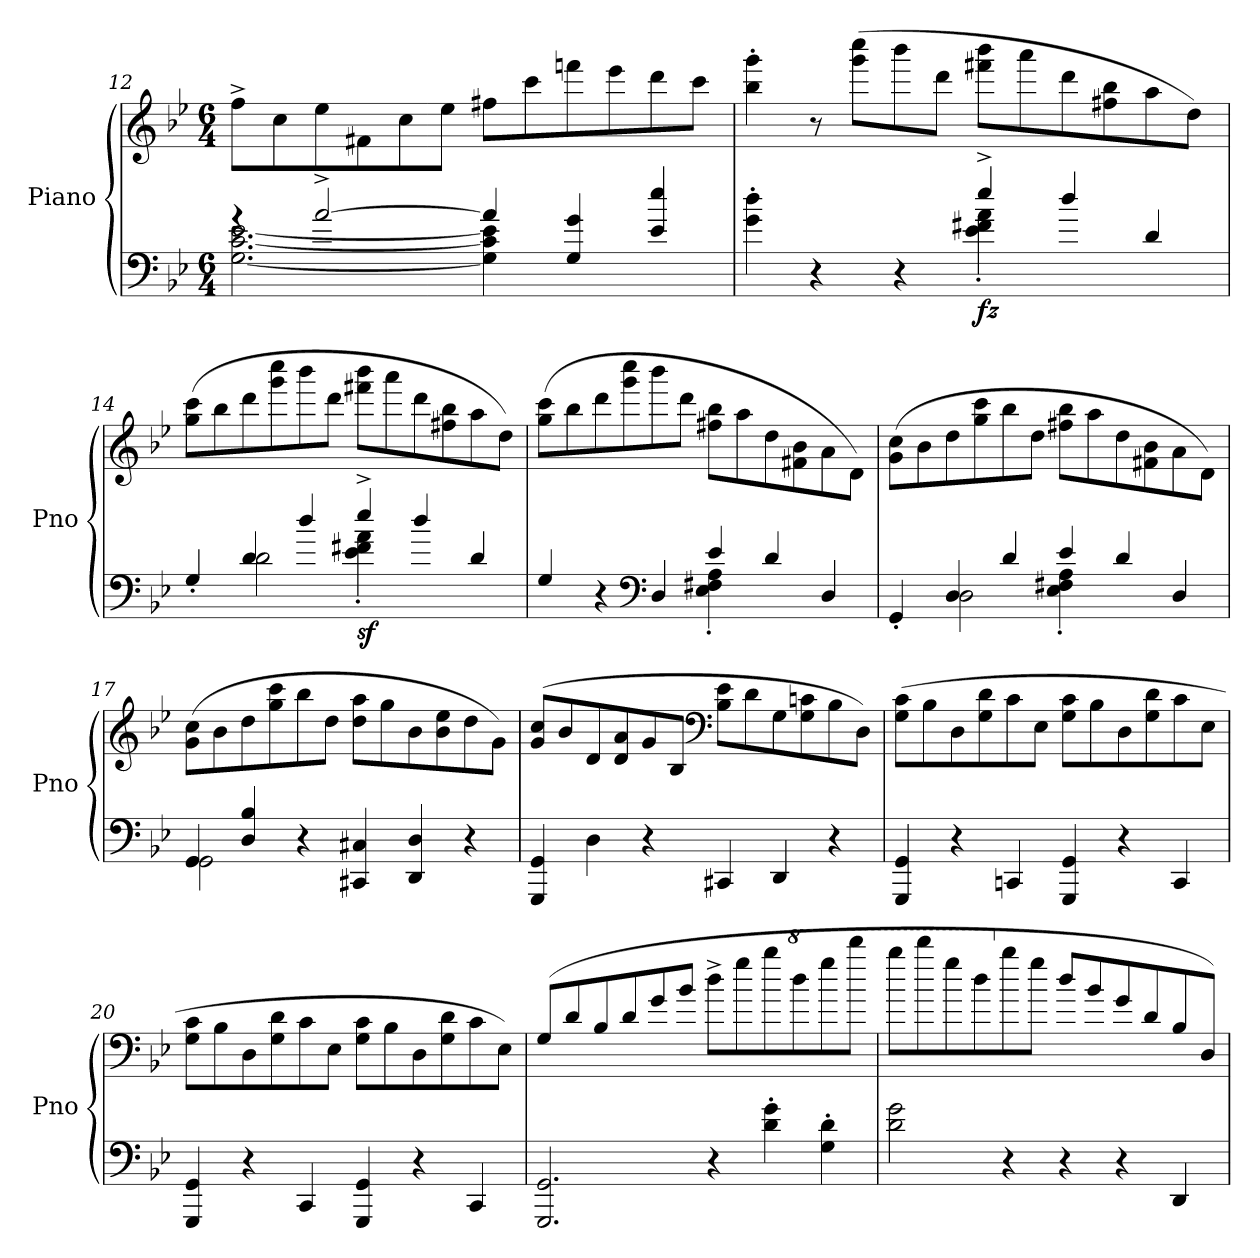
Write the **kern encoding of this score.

**kern	**kern	**dynam
*part1	*part1	*part1
*staff2	*staff1	*staff1/2
*I"Piano	*	*
*I'Pno	*	*
!!LO:LB:g=z
*clefF4	*clefG2	*
*k[b-e-]	*k[b-e-]	*
*M6/4	*M6/4	*
=12	=12	=12
*^	*	*
4rg	[2.G\ [2.c\ [2.e-\	8ff^\L	.
.	.	8cc\	.
[2a^/	.	8ee-\	.
.	.	8f#X\	.
.	.	8cc\	.
.	.	8ee-\J	.
4a/]	4G\] 4c\] 4e-\]	8ff#X\L	.
.	.	8ccc\	.
4G/ 4g/	2ryy	8fffn\	.
.	.	8eee-\	.
4e-/ 4ee-/	.	8ddd\	.
.	.	8ccc\J	.
=13	=13	=13	=13
!	!	!	!LO:DY:a=2
4g\' 4dd\'	2.ryy	4bb-\' 4ggg\'	other-dynamics
4r	.	8r	.
.	.	(>8ggg\ 8cccc\L	.
4r	.	8bbb-\	.
.	.	8ddd\J	.
!	!	!	!LO:DY:b=2
4ee-^/	4e-\' 4f#X\' 4a\'	8fff#X\ 8bbb-\L	fz
.	.	8aaa\	.
4dd/	2ryy	8ddd\	.
.	.	8ff#X\ 8bb-\	.
4d/	.	8aa\	.
.	.	8dd\J)	.
!!LO:LB:g=z
=14	=14	=14	=14
4G'/	4ryy	(>8gg\ 8ccc\L	.
.	.	8bb-\	.
4d/	2d\	8ddd\	.
.	.	8ggg\ 8cccc\	.
4dd/	.	8bbb-\	.
.	.	8ddd\J	.
!	!	!	!LO:DY:b=2
4ee-^/	4e-\' 4f#X\' 4a\'	8fff#X\ 8bbb-\L	sf
.	.	8aaa\	.
4dd/	2ryy	8ddd\	.
.	.	8ff#X\ 8bb-\	.
4d/	.	8aa\	.
.	.	8dd\J)	.
=15	=15	=15	=15
4G/	2.ryy	(>8gg\ 8ccc\L	.
.	.	8bb-\	.
4r	.	8ddd\	.
.	.	8ggg\ 8cccc\	.
*clefF4	*	*	*
4D/	.	8bbb-\	.
.	.	8ddd\J	.
4e-/	4E-\' 4F#X\' 4A\'	8ff#X\ 8bb-\L	.
.	.	8aa\	.
4d/	2ryy	8dd\	.
.	.	8f#X\ 8b-\	.
4D/	.	8a\	.
.	.	8d\J)	.
!!LO:LB:g=z
=16	=16	=16	=16
4GG'/	4ryy	(>8g\ 8cc\L	.
.	.	8b-\	.
4D/	2D\	8dd\	.
.	.	8gg\ 8ccc\	.
4d/	.	8bb-\	.
.	.	8dd\J	.
4e-/	4E-\' 4F#X\' 4A\'	8ff#X\ 8bb-\L	.
.	.	8aa\	.
4d/	2ryy	8dd\	.
.	.	8f#X\ 8b-\	.
4D/	.	8a\	.
.	.	8d\J)	.
=17	=17	=17	=17
4GG/	2GG\	(>8g\ 8cc\L	.
.	.	8b-\	.
4D/ 4B-/	.	8dd\	.
.	.	8gg\ 8ccc\	.
4r	1ryy	8bb-\	.
.	.	8dd\J	.
4CC#X/ 4C#X/	.	8dd\ 8aa\L	.
.	.	8gg\	.
4DD/ 4D/	.	8b-\	.
.	.	8b-\ 8ee-\	.
4r	.	8dd\	.
.	.	8g\J)	.
*v	*v	*	*
!!LO:LB:g=z
=18	=18	=18
4GGG/ 4GG/	(>8g/ 8cc/L	.
.	8b-/	.
4D\	8d/	.
.	8d/ 8a/	.
4r	8g/	.
.	8B-/J	.
*	*clefF4	*
4CC#X/	8B-\ 8e-\L	.
.	8d\	.
4DD/	8G\	.
.	8G\ 8cn\	.
4r	8B-\	.
.	8D\J)	.
=19	=19	=19
!	!	!LO:DY:b
4GGG/ 4GG/	(>8G\ 8c\L	other-dynamics
.	8B-\	.
4r	8D\	.
.	8G\ 8d\	.
4CCn/	8c\	.
.	8E-\J	.
4GGG/ 4GG/	8G\ 8c\L	.
.	8B-\	.
4r	8D\	.
.	8G\ 8d\	.
4CC/	8c\	.
.	8E-\J	.
=20	=20	=20
4GGG/ 4GG/	8G\ 8c\L	.
.	8B-\	.
4r	8D\	.
.	8G\ 8d\	.
4CC/	8c\	.
.	8E-\J	.
4GGG/ 4GG/	8G\ 8c\L	.
.	8B-\	.
4r	8D\	.
.	8G\ 8d\	.
4CC/	8c\	.
.	8E-\J)	.
!!LO:PB:g=z
=21	=21	=21
2.GGG/ 2.GG/	(>8G/L	.
.	8d/	.
.	8B-/	.
.	8d/	.
.	8g/	.
.	8b-/J	.
4r	8dd^\L	.
.	8gg\	.
4d\' 4g\'	8bb-\	.
*	*8va	*
.	8ddd\	.
4G\' 4d\'	8ggg\	.
.	8dddd\J	.
=22	=22	=22
2d\ 2g\	8bbb-\L	.
.	8dddd\	.
.	8ggg\	.
.	8ddd\	.
*	*X8va	*
4r	8bb-\	.
.	8gg\J	.
4r	8dd/L	.
.	8b-/	.
4r	8g/	.
.	8d/	.
4DD/	8B-/	.
.	8D/J)	.
=	=	=
*-	*-	*-
